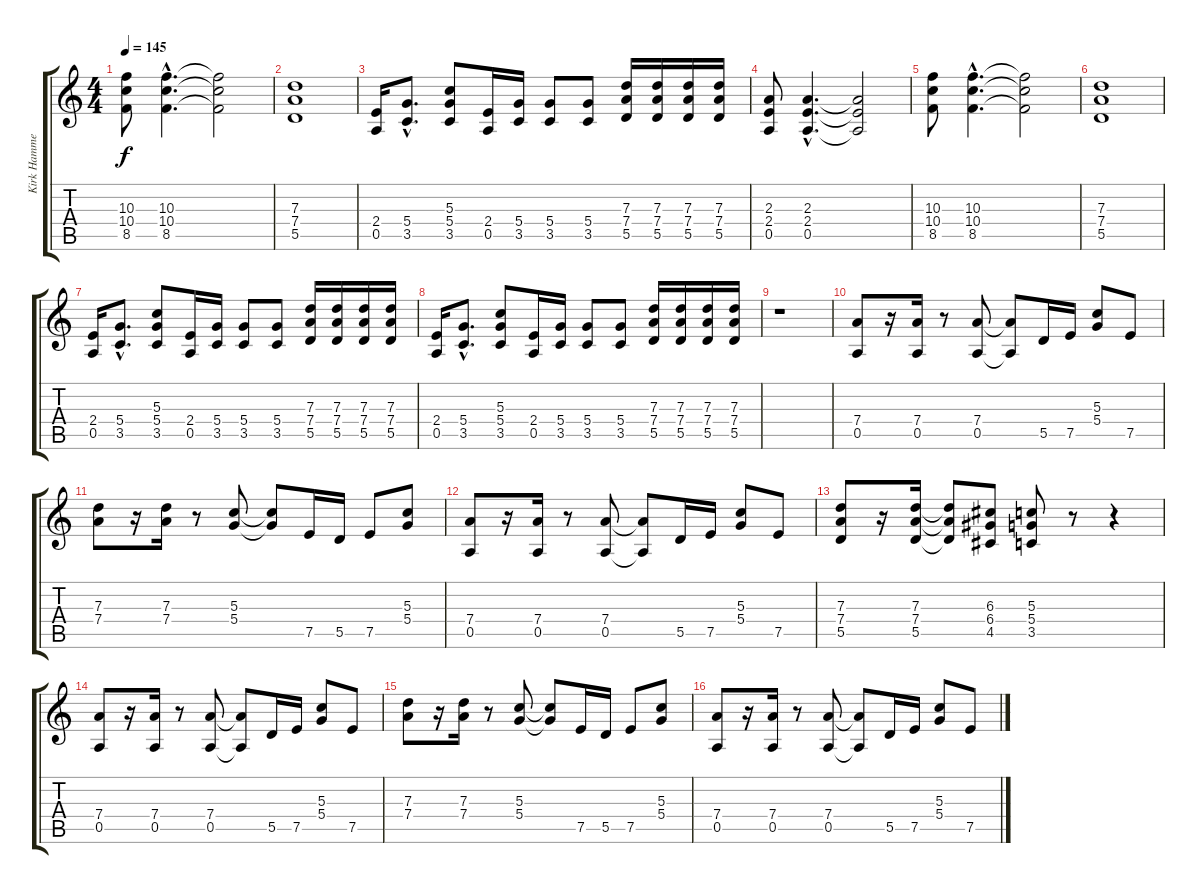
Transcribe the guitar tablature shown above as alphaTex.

\track ("Kirk Hammet (Ov. Gtr)" "Kirk Hamme") {instrument overdrivenguitar}
\staff {score tabs}
\tuning (E4 B3 G3 D3 A2 E2) {hide}
\ts (4 4)
\tempo 145
\clef g2
\ks c
(10.3 10.4 8.5).8{dy f} (10.3{hac} 10.4{hac} 8.5{hac}).4{d} (10.3{t} 10.4{t} 8.5{t}).2 |
(7.3 7.4 5.5).1 |
(2.4 0.5).16 (5.4{hac} 3.5{hac}).8{d} (5.3 5.4 3.5).8 (2.4 0.5).16 (5.4 3.5).16 (5.4 3.5).8 (5.4 3.5).8 (7.3 7.4 5.5).16 (7.3 7.4 5.5).16 (7.3 7.4 5.5).16 (7.3 7.4 5.5).16 |
(2.3 2.4 0.5).8 (2.3{hac} 2.4{hac} 0.5{hac}).4{d} (2.3{t} 2.4{t} 0.5{t}).2 |
(10.3 10.4 8.5).8 (10.3{hac} 10.4{hac} 8.5{hac}).4{d} (10.3{t} 10.4{t} 8.5{t}).2 |
(7.3 7.4 5.5).1 |
(2.4 0.5).16 (5.4{hac} 3.5{hac}).8{d} (5.3 5.4 3.5).8 (2.4 0.5).16 (5.4 3.5).16 (5.4 3.5).8 (5.4 3.5).8 (7.3 7.4 5.5).16 (7.3 7.4 5.5).16 (7.3 7.4 5.5).16 (7.3 7.4 5.5).16 |
(2.4 0.5).16 (5.4{hac} 3.5{hac}).8{d} (5.3 5.4 3.5).8 (2.4 0.5).16 (5.4 3.5).16 (5.4 3.5).8 (5.4 3.5).8 (7.3 7.4 5.5).16 (7.3 7.4 5.5).16 (7.3 7.4 5.5).16 (7.3 7.4 5.5).16 |
r.1 |
(7.4 0.5).8 r.16 (7.4 0.5).16 r.8 (7.4 0.5).8 (7.4{t} 0.5{t}).8 5.5.16 7.5.16 (5.3 5.4).8 7.5.8 |
(7.3 7.4).8 r.16 (7.3 7.4).16 r.8 (5.3 5.4).8 (5.3{t} 5.4{t}).8 7.5.16 5.5.16 7.5.8 (5.3 5.4).8 |
(7.4 0.5).8 r.16 (7.4 0.5).16 r.8 (7.4 0.5).8 (7.4{t} 0.5{t}).8 5.5.16 7.5.16 (5.3 5.4).8 7.5.8 |
(7.3 7.4 5.5).8 r.16 (7.3 7.4 5.5).16 (7.3{t} 7.4{t} 5.5{t}).8 (6.3 6.4 4.5).8 (5.3 5.4 3.5).8 r.8 r.4 |
(7.4 0.5).8 r.16 (7.4 0.5).16 r.8 (7.4 0.5).8 (7.4{t} 0.5{t}).8 5.5.16 7.5.16 (5.3 5.4).8 7.5.8 |
(7.3 7.4).8 r.16 (7.3 7.4).16 r.8 (5.3 5.4).8 (5.3{t} 5.4{t}).8 7.5.16 5.5.16 7.5.8 (5.3 5.4).8 |
(7.4 0.5).8 r.16 (7.4 0.5).16 r.8 (7.4 0.5).8 (7.4{t} 0.5{t}).8 5.5.16 7.5.16 (5.3 5.4).8 7.5.8
